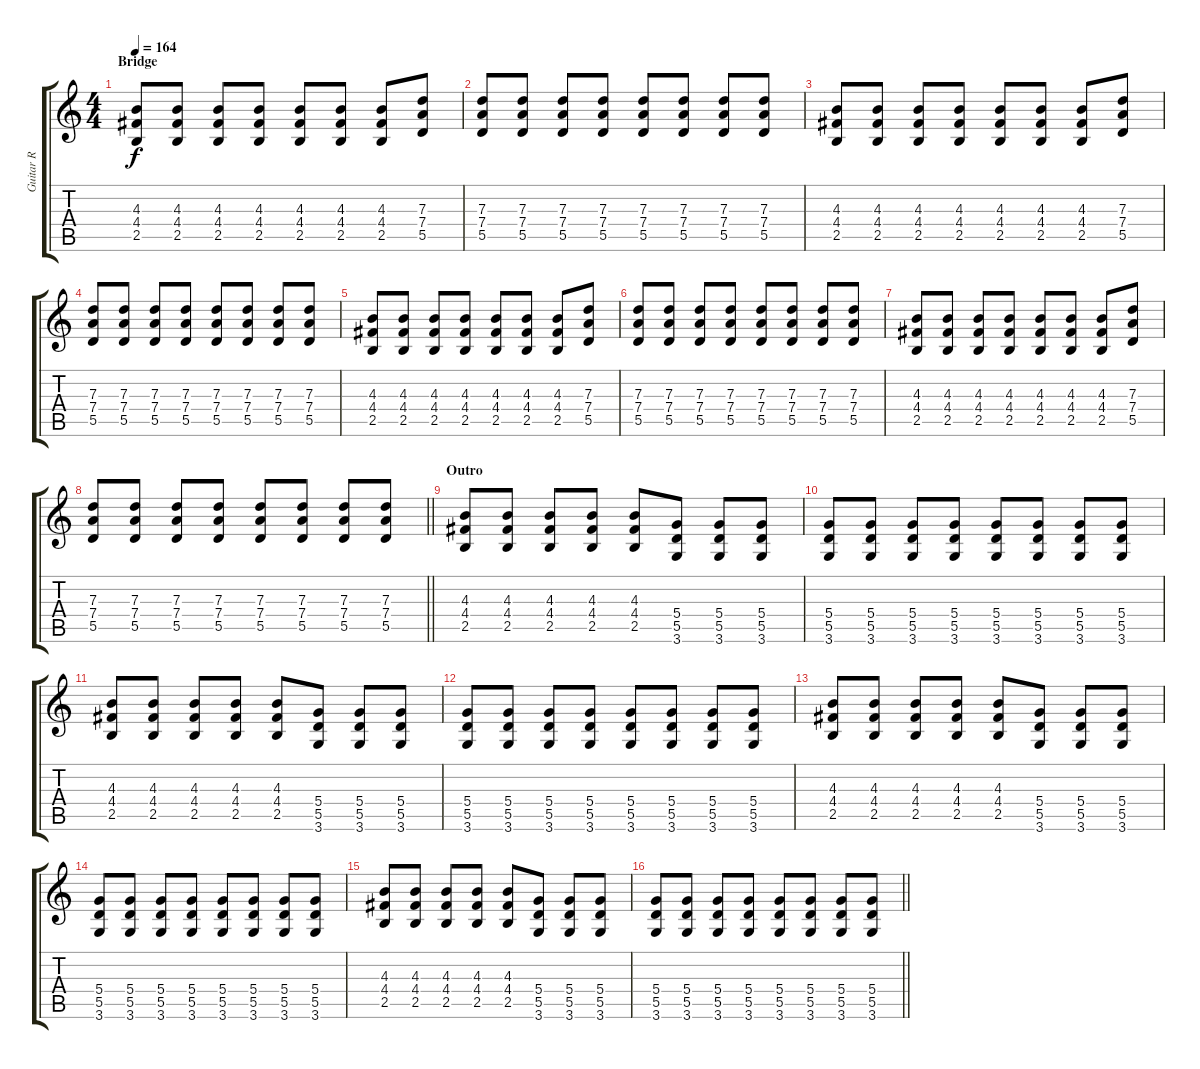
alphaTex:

\track ("Guitar R" "Guitar R") {instrument distortionguitar}
\staff {score tabs}
\tuning (E4 B3 G3 D3 A2 E2) {hide}
\ts (4 4)
\section ("" "Bridge")
\tempo 164
\clef g2
\ks c
(4.3 4.4 2.5).8{dy f} (4.3 4.4 2.5).8 (4.3 4.4 2.5).8 (4.3 4.4 2.5).8 (4.3 4.4 2.5).8 (4.3 4.4 2.5).8 (4.3 4.4 2.5).8 (7.3 7.4 5.5).8 |
(7.3 7.4 5.5).8 (7.3 7.4 5.5).8 (7.3 7.4 5.5).8 (7.3 7.4 5.5).8 (7.3 7.4 5.5).8 (7.3 7.4 5.5).8 (7.3 7.4 5.5).8 (7.3 7.4 5.5).8 |
(4.3 4.4 2.5).8 (4.3 4.4 2.5).8 (4.3 4.4 2.5).8 (4.3 4.4 2.5).8 (4.3 4.4 2.5).8 (4.3 4.4 2.5).8 (4.3 4.4 2.5).8 (7.3 7.4 5.5).8 |
(7.3 7.4 5.5).8 (7.3 7.4 5.5).8 (7.3 7.4 5.5).8 (7.3 7.4 5.5).8 (7.3 7.4 5.5).8 (7.3 7.4 5.5).8 (7.3 7.4 5.5).8 (7.3 7.4 5.5).8 |
(4.3 4.4 2.5).8 (4.3 4.4 2.5).8 (4.3 4.4 2.5).8 (4.3 4.4 2.5).8 (4.3 4.4 2.5).8 (4.3 4.4 2.5).8 (4.3 4.4 2.5).8 (7.3 7.4 5.5).8 |
(7.3 7.4 5.5).8 (7.3 7.4 5.5).8 (7.3 7.4 5.5).8 (7.3 7.4 5.5).8 (7.3 7.4 5.5).8 (7.3 7.4 5.5).8 (7.3 7.4 5.5).8 (7.3 7.4 5.5).8 |
(4.3 4.4 2.5).8 (4.3 4.4 2.5).8 (4.3 4.4 2.5).8 (4.3 4.4 2.5).8 (4.3 4.4 2.5).8 (4.3 4.4 2.5).8 (4.3 4.4 2.5).8 (7.3 7.4 5.5).8 |
\barLineRight lightlight
(7.3 7.4 5.5).8 (7.3 7.4 5.5).8 (7.3 7.4 5.5).8 (7.3 7.4 5.5).8 (7.3 7.4 5.5).8 (7.3 7.4 5.5).8 (7.3 7.4 5.5).8 (7.3 7.4 5.5).8 |
\section ("" "Outro")
(4.3 4.4 2.5).8 (4.3 4.4 2.5).8 (4.3 4.4 2.5).8 (4.3 4.4 2.5).8 (4.3 4.4 2.5).8 (5.4 5.5 3.6).8 (5.4 5.5 3.6).8 (5.4 5.5 3.6).8 |
(5.4 5.5 3.6).8 (5.4 5.5 3.6).8 (5.4 5.5 3.6).8 (5.4 5.5 3.6).8 (5.4 5.5 3.6).8 (5.4 5.5 3.6).8 (5.4 5.5 3.6).8 (5.4 5.5 3.6).8 |
(4.3 4.4 2.5).8 (4.3 4.4 2.5).8 (4.3 4.4 2.5).8 (4.3 4.4 2.5).8 (4.3 4.4 2.5).8 (5.4 5.5 3.6).8 (5.4 5.5 3.6).8 (5.4 5.5 3.6).8 |
(5.4 5.5 3.6).8 (5.4 5.5 3.6).8 (5.4 5.5 3.6).8 (5.4 5.5 3.6).8 (5.4 5.5 3.6).8 (5.4 5.5 3.6).8 (5.4 5.5 3.6).8 (5.4 5.5 3.6).8 |
(4.3 4.4 2.5).8 (4.3 4.4 2.5).8 (4.3 4.4 2.5).8 (4.3 4.4 2.5).8 (4.3 4.4 2.5).8 (5.4 5.5 3.6).8 (5.4 5.5 3.6).8 (5.4 5.5 3.6).8 |
(5.4 5.5 3.6).8 (5.4 5.5 3.6).8 (5.4 5.5 3.6).8 (5.4 5.5 3.6).8 (5.4 5.5 3.6).8 (5.4 5.5 3.6).8 (5.4 5.5 3.6).8 (5.4 5.5 3.6).8 |
(4.3 4.4 2.5).8 (4.3 4.4 2.5).8 (4.3 4.4 2.5).8 (4.3 4.4 2.5).8 (4.3 4.4 2.5).8 (5.4 5.5 3.6).8 (5.4 5.5 3.6).8 (5.4 5.5 3.6).8 |
\barLineRight lightlight
(5.4 5.5 3.6).8 (5.4 5.5 3.6).8 (5.4 5.5 3.6).8 (5.4 5.5 3.6).8 (5.4 5.5 3.6).8 (5.4 5.5 3.6).8 (5.4 5.5 3.6).8 (5.4 5.5 3.6).8
